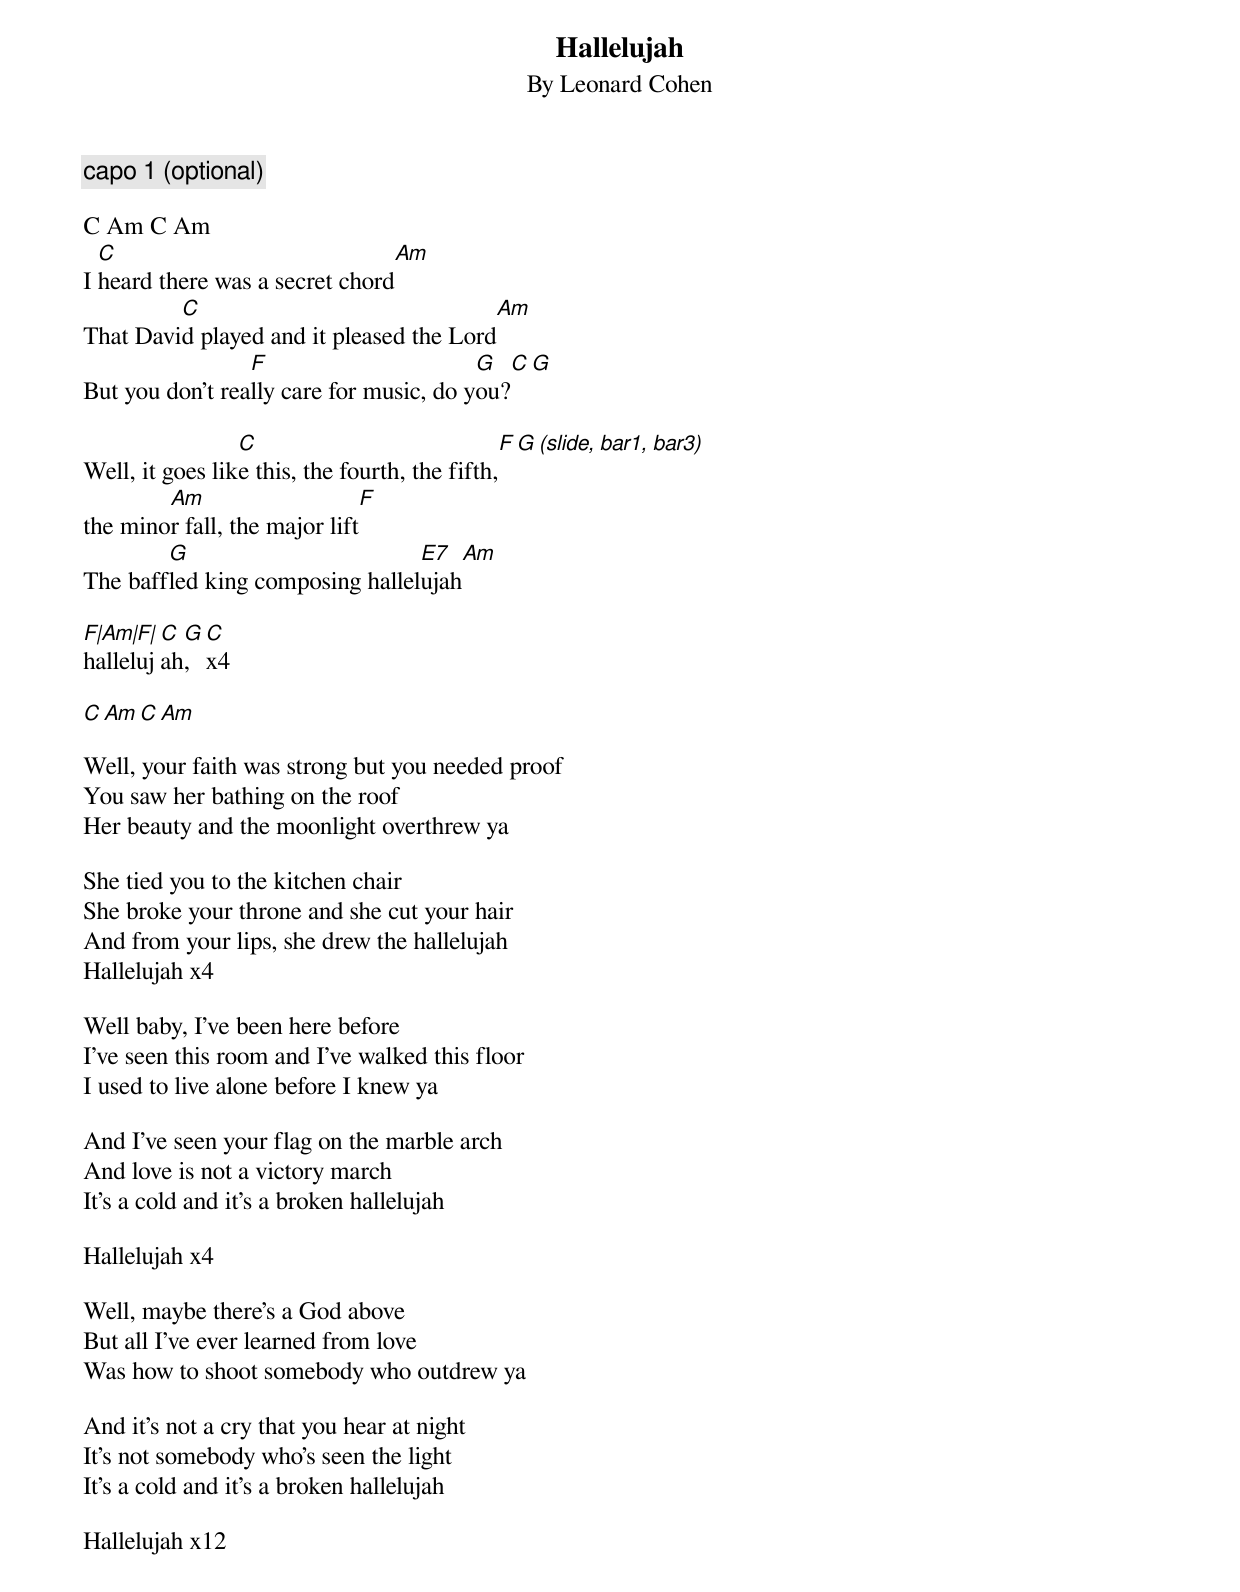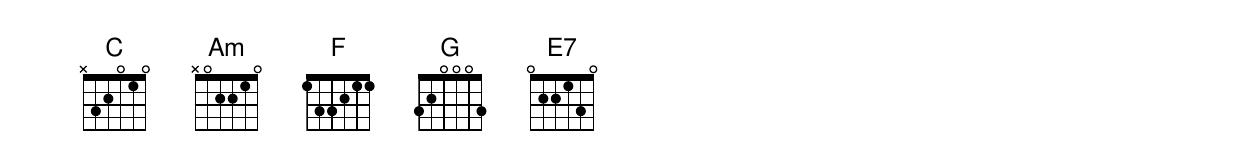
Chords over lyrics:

Hallelujah
By Leonard Cohen

capo 1 (optional)

C Am C Am
  C					Am
I heard there was a secret chord
	 C					 Am
That David played and it pleased the Lord
		 F			 G				 C		  G
But you don't really care for music, do you?

		 C					 F			 G (slide, bar1, bar3)
Well, it goes like this, the fourth, the fifth,
	Am				F
the minor fall, the major lift
	G			 E7			     Am
The baffled king composing hallelujah

F|Am|F| C G C
hallelujah, x4

C Am C Am

Well, your faith was strong but you needed proof
You saw her bathing on the roof
Her beauty and the moonlight overthrew ya

She tied you to the kitchen chair
She broke your throne and she cut your hair
And from your lips, she drew the hallelujah
Hallelujah x4

Well baby, I've been here before
I've seen this room and I've walked this floor
I used to live alone before I knew ya

And I've seen your flag on the marble arch
And love is not a victory march
It's a cold and it's a broken hallelujah

Hallelujah x4

Well, maybe there's a God above
But all I've ever learned from love
Was how to shoot somebody who outdrew ya

And it's not a cry that you hear at night
It's not somebody who's seen the light
It's a cold and it's a broken hallelujah

Hallelujah x12
